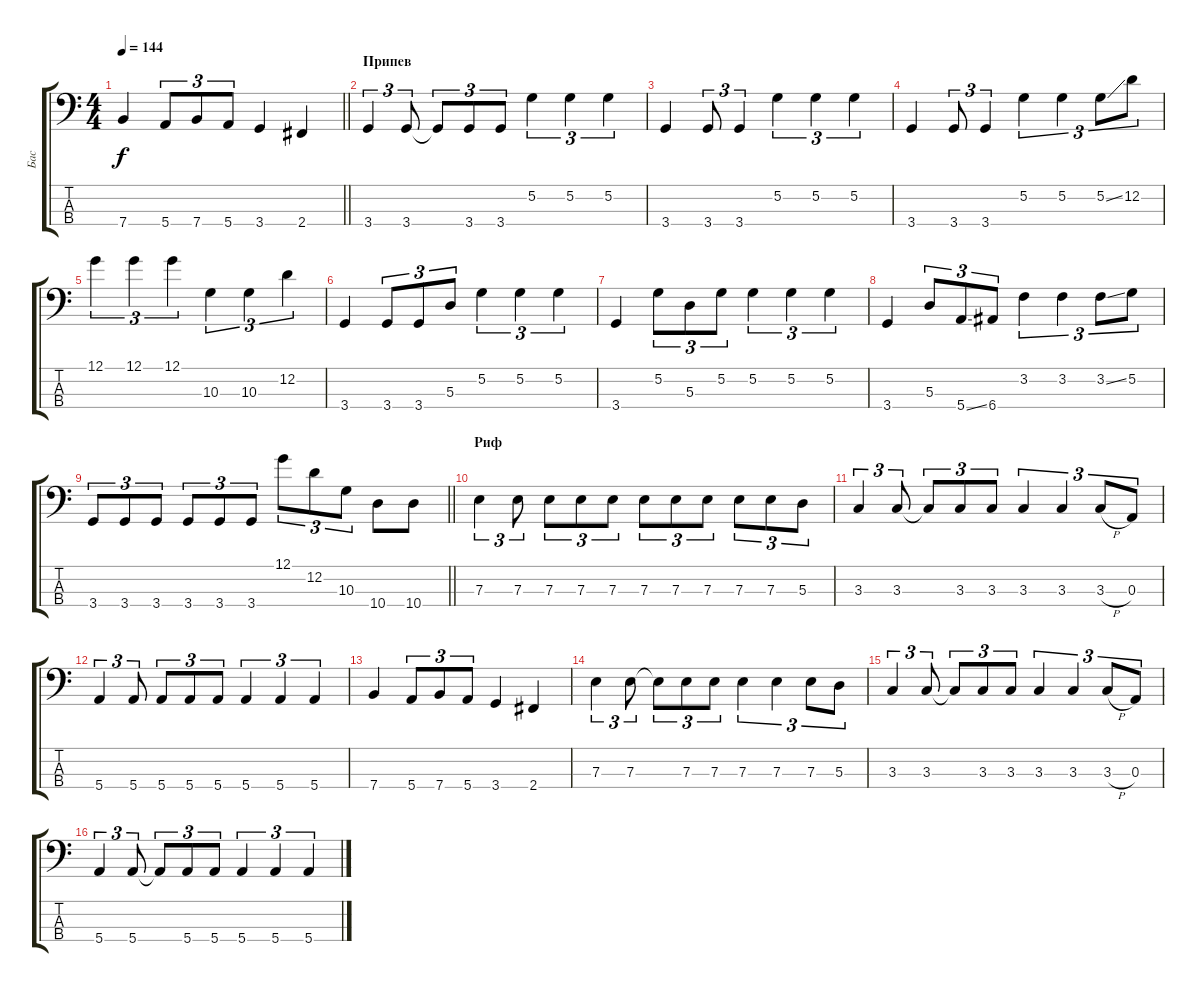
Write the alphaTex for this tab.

\track ("Бас" "Бас") {instrument electricbassfinger}
\staff {score tabs}
\tuning (G2 D2 A1 E1) {hide}
\ts (4 4)
\tempo 144
\clef f4
\barLineRight lightlight
\ks c
7.4.4{dy f} 5.4.8{tu (3 2)} 7.4.8{tu (3 2)} 5.4.8{tu (3 2)} 3.4.4 2.4.4 |
\section ("" "Припев")
3.4.4{tu (3 2)} 3.4.8{tu (3 2)} 3.4{t}.8{tu (3 2)} 3.4.8{tu (3 2)} 3.4.8{tu (3 2)} 5.2.4{tu (3 2)} 5.2.4{tu (3 2)} 5.2.4{tu (3 2)} |
3.4.4 3.4.8{tu (3 2)} 3.4.4{tu (3 2)} 5.2.4{tu (3 2)} 5.2.4{tu (3 2)} 5.2.4{tu (3 2)} |
3.4.4 3.4.8{tu (3 2)} 3.4.4{tu (3 2)} 5.2.4{tu (3 2)} 5.2.4{tu (3 2)} 5.2{ss}.8{tu (3 2)} 12.2.8{tu (3 2)} |
12.1.4{tu (3 2)} 12.1.4{tu (3 2)} 12.1.4{tu (3 2)} 10.3.4{tu (3 2)} 10.3.4{tu (3 2)} 12.2.4{tu (3 2)} |
3.4.4 3.4.8{tu (3 2)} 3.4.8{tu (3 2)} 5.3.8{tu (3 2)} 5.2.4{tu (3 2)} 5.2.4{tu (3 2)} 5.2.4{tu (3 2)} |
3.4.4 5.2.8{tu (3 2)} 5.3.8{tu (3 2)} 5.2.8{tu (3 2)} 5.2.4{tu (3 2)} 5.2.4{tu (3 2)} 5.2.4{tu (3 2)} |
3.4.4 5.3.8{tu (3 2)} 5.4{ss}.8{tu (3 2)} 6.4.8{tu (3 2)} 3.2.4{tu (3 2)} 3.2.4{tu (3 2)} 3.2{ss}.8{tu (3 2)} 5.2.8{tu (3 2)} |
\barLineRight lightlight
3.4.8{tu (3 2)} 3.4.8{tu (3 2)} 3.4.8{tu (3 2)} 3.4.8{tu (3 2)} 3.4.8{tu (3 2)} 3.4.8{tu (3 2)} 12.1.8{tu (3 2)} 12.2.8{tu (3 2)} 10.3.8{tu (3 2)} 10.4.8 10.4.8 |
\section ("" "Риф")
7.3.4{tu (3 2)} 7.3.8{tu (3 2)} 7.3.8{tu (3 2)} 7.3.8{tu (3 2)} 7.3.8{tu (3 2)} 7.3.8{tu (3 2)} 7.3.8{tu (3 2)} 7.3.8{tu (3 2)} 7.3.8{tu (3 2)} 7.3.8{tu (3 2)} 5.3.8{tu (3 2)} |
3.3.4{tu (3 2)} 3.3.8{tu (3 2)} 3.3{t}.8{tu (3 2)} 3.3.8{tu (3 2)} 3.3.8{tu (3 2)} 3.3.4{tu (3 2)} 3.3.4{tu (3 2)} 3.3{h}.8{tu (3 2)} 0.3.8{tu (3 2)} |
5.4.4{tu (3 2)} 5.4.8{tu (3 2)} 5.4.8{tu (3 2)} 5.4.8{tu (3 2)} 5.4.8{tu (3 2)} 5.4.4{tu (3 2)} 5.4.4{tu (3 2)} 5.4.4{tu (3 2)} |
7.4.4 5.4.8{tu (3 2)} 7.4.8{tu (3 2)} 5.4.8{tu (3 2)} 3.4.4 2.4.4 |
7.3.4{tu (3 2)} 7.3.8{tu (3 2)} 7.3{t}.8{tu (3 2)} 7.3.8{tu (3 2)} 7.3.8{tu (3 2)} 7.3.4{tu (3 2)} 7.3.4{tu (3 2)} 7.3.8{tu (3 2)} 5.3.8{tu (3 2)} |
3.3.4{tu (3 2)} 3.3.8{tu (3 2)} 3.3{t}.8{tu (3 2)} 3.3.8{tu (3 2)} 3.3.8{tu (3 2)} 3.3.4{tu (3 2)} 3.3.4{tu (3 2)} 3.3{h}.8{tu (3 2)} 0.3.8{tu (3 2)} |
5.4.4{tu (3 2)} 5.4.8{tu (3 2)} 5.4{t}.8{tu (3 2)} 5.4.8{tu (3 2)} 5.4.8{tu (3 2)} 5.4.4{tu (3 2)} 5.4.4{tu (3 2)} 5.4{ss}.4{tu (3 2)}
